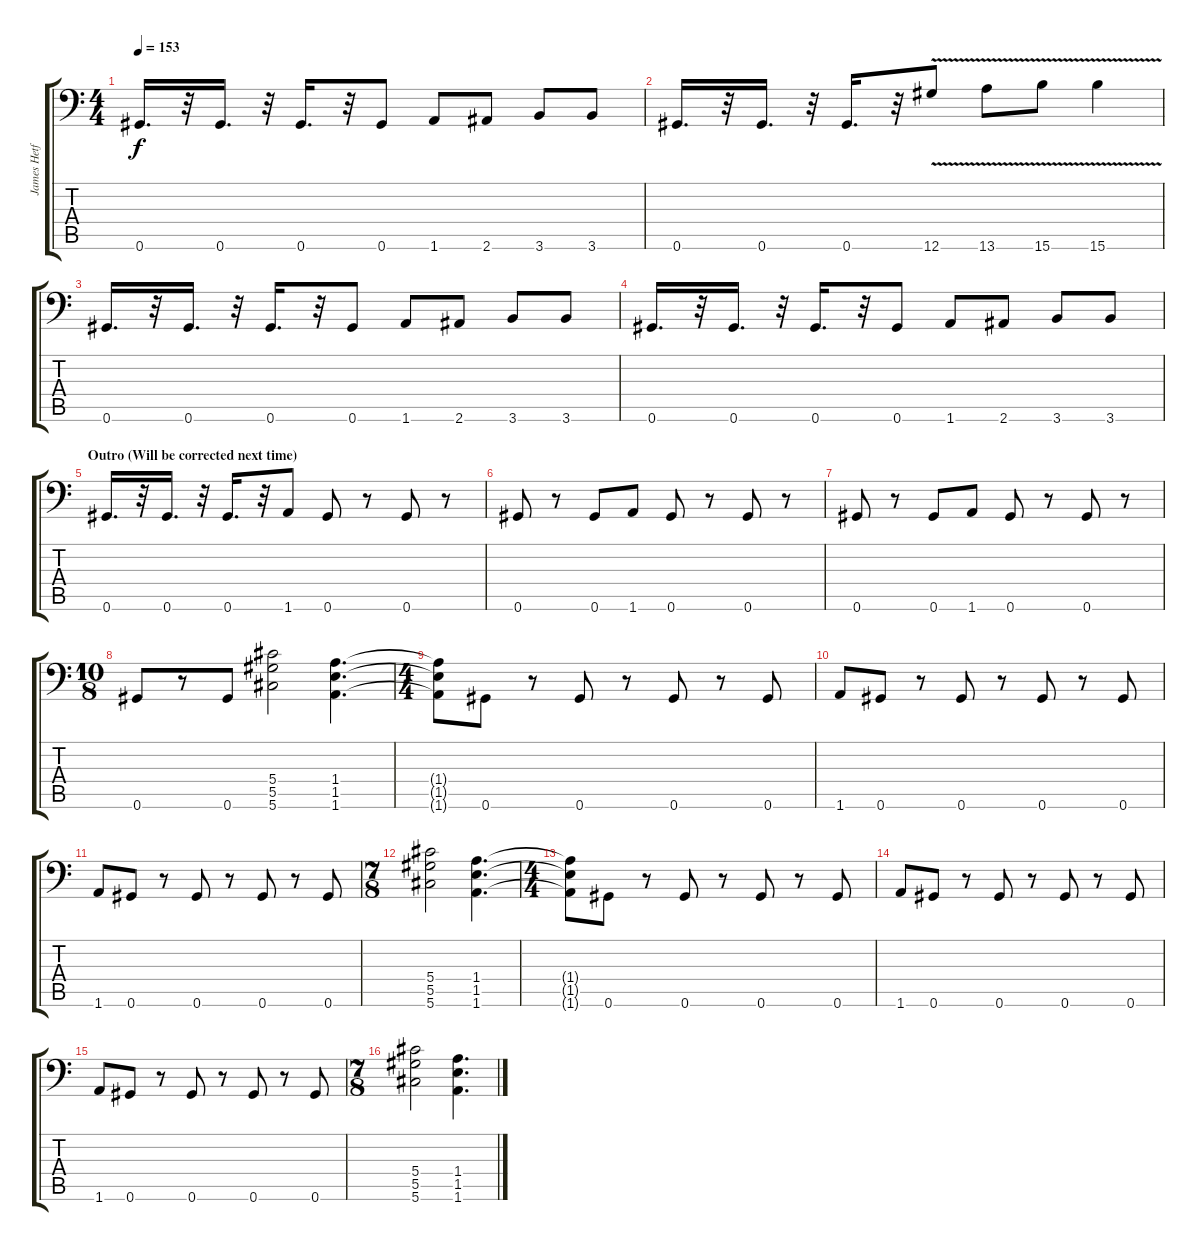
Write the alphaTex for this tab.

\track ("James Hetfield (Guitar)" "James Hetf") {instrument overdrivenguitar}
\staff {score tabs}
\tuning (Bb3 F3 Db3 Ab2 Eb2 Ab1) {hide}
\ts (4 4)
\tempo 153
\clef f4
\ks c
0.6.16{d dy f} r.32 0.6.16{d} r.32 0.6.16{d} r.32 0.6.8 1.6.8 2.6.8 3.6.8 3.6.8 |
0.6.16{d} r.32 0.6.16{d} r.32 0.6.16{d} r.32 12.6{v}.8 13.6{v}.8 15.6{v}.8 15.6{v}.4 |
0.6.16{d} r.32 0.6.16{d} r.32 0.6.16{d} r.32 0.6.8 1.6.8 2.6.8 3.6.8 3.6.8 |
0.6.16{d} r.32 0.6.16{d} r.32 0.6.16{d} r.32 0.6.8 1.6.8 2.6.8 3.6.8 3.6.8 |
\section ("" "Outro (Will be corrected next time)")
0.6.16{d} r.32 0.6.16{d} r.32 0.6.16{d} r.32 1.6.8 0.6.8 r.8 0.6.8 r.8 |
0.6.8 r.8 0.6.8 1.6.8 0.6.8 r.8 0.6.8 r.8 |
0.6.8 r.8 0.6.8 1.6.8 0.6.8 r.8 0.6.8 r.8 |
\ts (10 8)
0.6.8 r.8 0.6.8 (5.4 5.5 5.6).2 (1.4 1.5 1.6).4{d} |
\ts (4 4)
(1.4{t} 1.5{t} 1.6{t}).8 0.6.8 r.8 0.6.8 r.8 0.6.8 r.8 0.6.8 |
1.6.8 0.6.8 r.8 0.6.8 r.8 0.6.8 r.8 0.6.8 |
1.6.8 0.6.8 r.8 0.6.8 r.8 0.6.8 r.8 0.6.8 |
\ts (7 8)
(5.4 5.5 5.6).2 (1.4 1.5 1.6).4{d} |
\ts (4 4)
(1.4{t} 1.5{t} 1.6{t}).8 0.6.8 r.8 0.6.8 r.8 0.6.8 r.8 0.6.8 |
1.6.8 0.6.8 r.8 0.6.8 r.8 0.6.8 r.8 0.6.8 |
1.6.8 0.6.8 r.8 0.6.8 r.8 0.6.8 r.8 0.6.8 |
\ts (7 8)
(5.4 5.5 5.6).2 (1.4 1.5 1.6).4{d}
